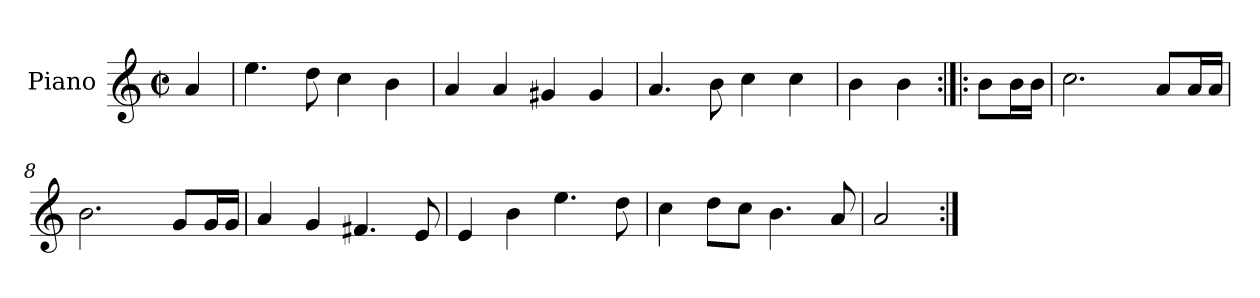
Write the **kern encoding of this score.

**kern
*part1
*staff1
*I"Piano
*I'Pno.
*clefG2
*k[]
*M2/2
*met(c|)
=1
4a/
=2
4.ee\
8dd\
4cc\
4b\
=3
4a/
4a/
4g#X/
4g#/
=4
4.a/
8b\
4cc\
4cc\
=5
4b\
4b\
=6:|!|:
8b\L
16b\L
16b\JJ
=7
2.cc\
8a/L
16a/L
16a/JJ
=8
2.b\
8g/L
16g/L
16g/JJ
=9
4a/
4g/
4.f#X/
8e/
!!LO:LB:g=z
=10
4e/
4b\
4.ee\
8dd\
=11
4cc\
8dd\L
8cc\J
4.b\
8a/
=12
2a/
=:|!
*-
